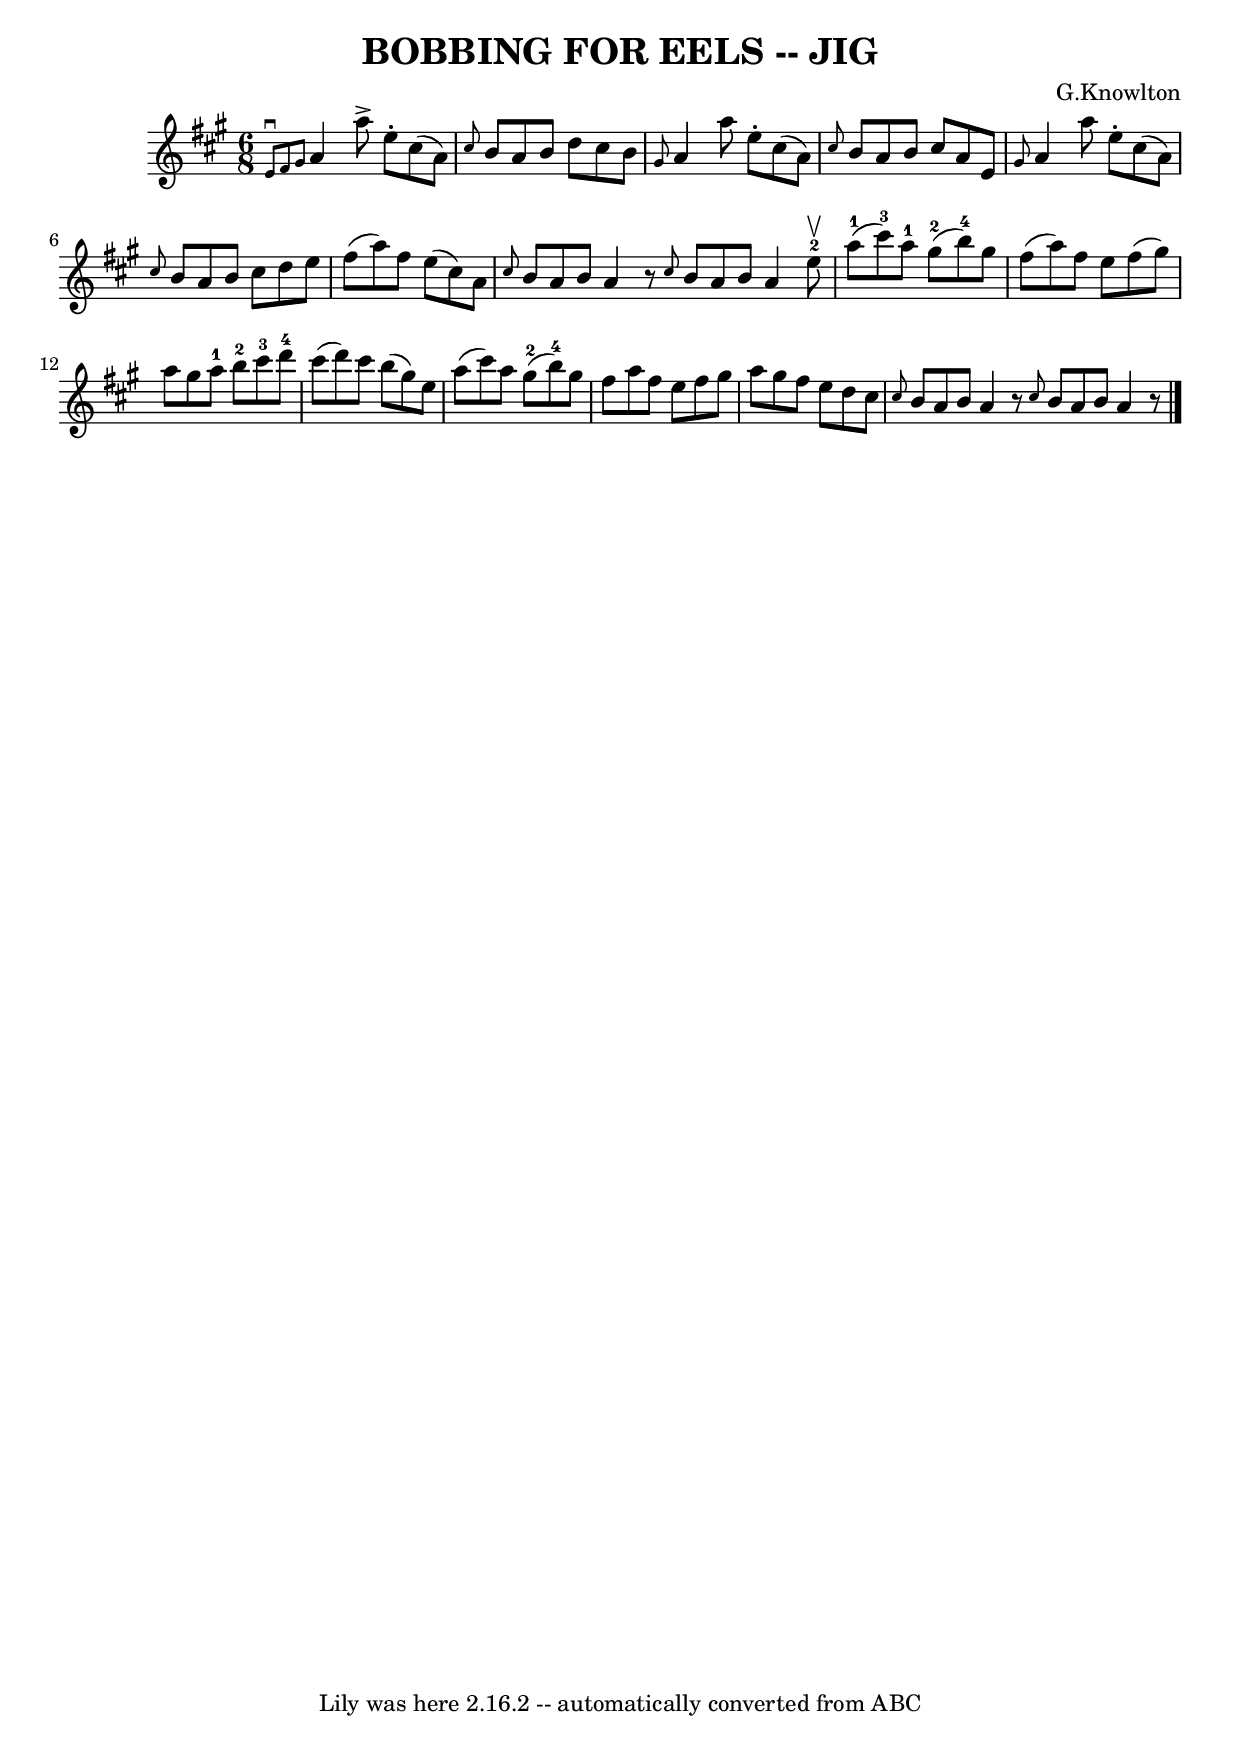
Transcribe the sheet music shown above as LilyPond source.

\version "2.7.40"
\include "Mammoth.ily"
\header {
	%% book = "Ryan's Mammoth Collection of Fiddle Tunes"
	composer = "G.Knowlton"
	crossRefNumber = "1"
	footnotes = ""
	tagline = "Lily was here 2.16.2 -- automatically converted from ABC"
	title = "BOBBING FOR EELS -- JIG"
}
voicedefault =  {


\time 6/8 \key a \major   \grace { e'8^\downbow fis'8 gis'8  } a'4   
 a''8^\accent e''8 -. cis''8 (a'8)   |
 \grace { cis''8  }  
 b'8 a'8 b'8 d''8 cis''8 b'8        |
 \grace { gis'8  
} a'4 a''8 e''8 -. cis''8 (a'8)   |
 \grace { cis''8  
} b'8 a'8 b'8 cis''8 a'8 e'8        |
   \grace {    
gis'8  } a'4 a''8 e''8 -. cis''8 (a'8)   |
 \grace {    
cis''8  } b'8 a'8 b'8 cis''8 d''8 e''8        |
   
fis''8 (a''8) fis''8 e''8 (cis''8) a'8    |
 \grace {  
 cis''8  } b'8 a'8 b'8 a'4    r8   \bar ":|" \grace { cis''8  }  
 b'8 a'8 b'8 a'4    \bar "|."     \bar "|:" e''8-2^\upbow       
|
 a''8-1(cis'''8-3) a''8-1 gis''8-2(b''8 
-4) gis''8    |
 fis''8 (a''8) fis''8 e''8 fis''8 (
 gis''8)       |
 a''8 gis''8 a''8-1 b''8-2   
cis'''8-3 d'''8-4   |
 cis'''8 (d'''8) cis'''8 b''8 
(gis''8) e''8        |
 a''8 (cis'''8) a''8 gis''8 
-2(b''8-4) gis''8    |
 fis''8 a''8 fis''8 e''8    
fis''8 gis''8        |
 a''8 gis''8 fis''8 e''8 d''8    
cis''8    |
 \grace { cis''8  } b'8 a'8 b'8 a'4    r8   
\bar ":|" \grace { cis''8  } b'8 a'8 b'8 a'4    r8   \bar "|."   
}

\score{
    <<

	\context Staff="default"
	{
	    \voicedefault 
	}

    >>
	\layout {
	}
	\midi {}
}
